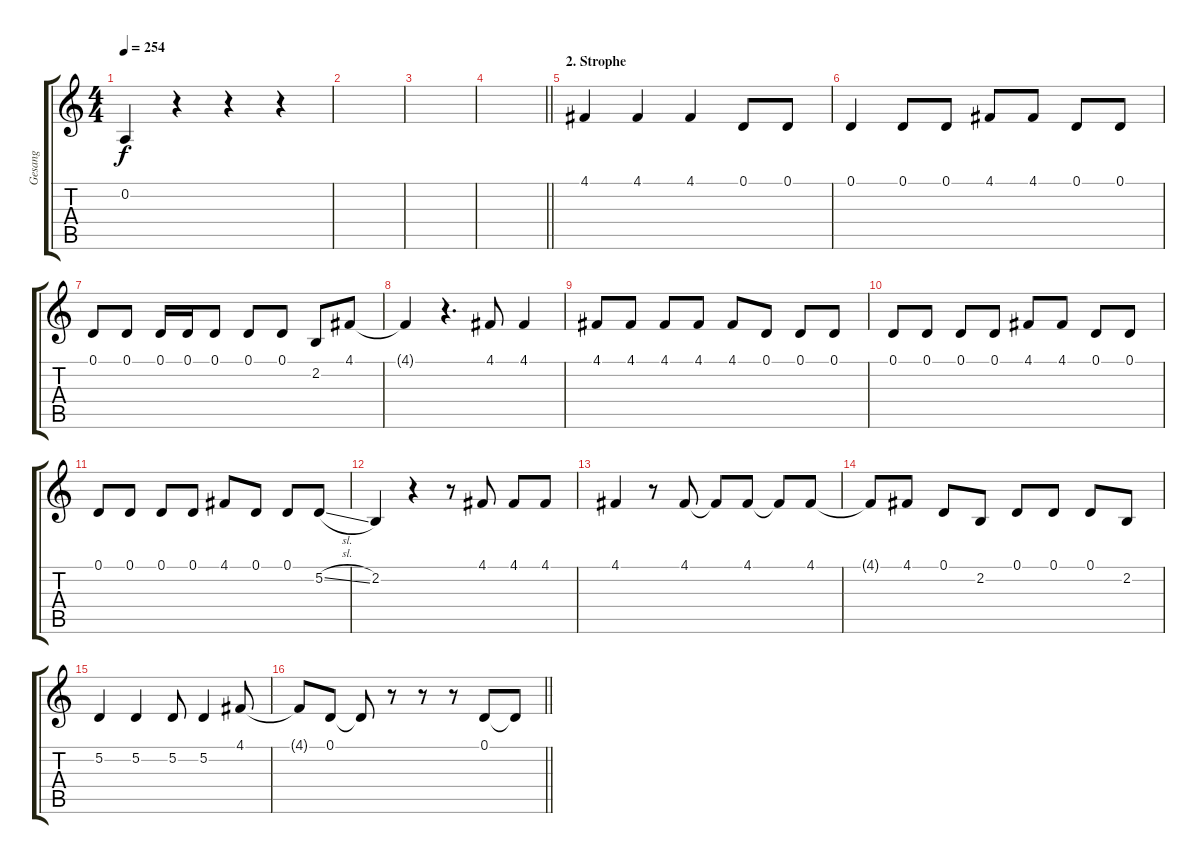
\track ("Gesang" "Gesang") {instrument lead6voice}
\staff {score tabs}
\tuning (D4 A3 F3 C3 G2 D2) {hide}
\ts (4 4)
\tempo 254
\clef g2
\ks c
0.2.4{dy f} r.4 r.4 r.4 |
|
|
\barLineRight lightlight
|
\section ("" "2. Strophe")
4.1.4 4.1.4 4.1.4 0.1.8 0.1.8 |
0.1.4 0.1.8 0.1.8 4.1.8 4.1.8 0.1.8 0.1.8 |
0.1.8 0.1.8 0.1.16 0.1.16 0.1.8 0.1.8 0.1.8 2.2.8 4.1.8 |
4.1{t}.4 r.4{d} 4.1.8 4.1.4 |
4.1.8 4.1.8 4.1.8 4.1.8 4.1.8 0.1.8 0.1.8 0.1.8 |
0.1.8 0.1.8 0.1.8 0.1.8 4.1.8 4.1.8 0.1.8 0.1.8 |
0.1.8 0.1.8 0.1.8 0.1.8 4.1.8 0.1.8 0.1.8 5.2{sl}.8 |
2.2.4 r.4 r.8 4.1.8 4.1.8 4.1.8 |
4.1.4 r.8 4.1.8 4.1{t}.8 4.1.8 4.1{t}.8 4.1.8 |
4.1{t}.8 4.1.8 0.1.8 2.2.8 0.1.8 0.1.8 0.1.8 2.2.8 |
5.2.4 5.2.4 5.2.8 5.2.4 4.1.8 |
\barLineRight lightlight
4.1{t}.8 0.1.8 0.1{t}.8 r.8 r.8 r.8 0.1.8 0.1{t}.8
